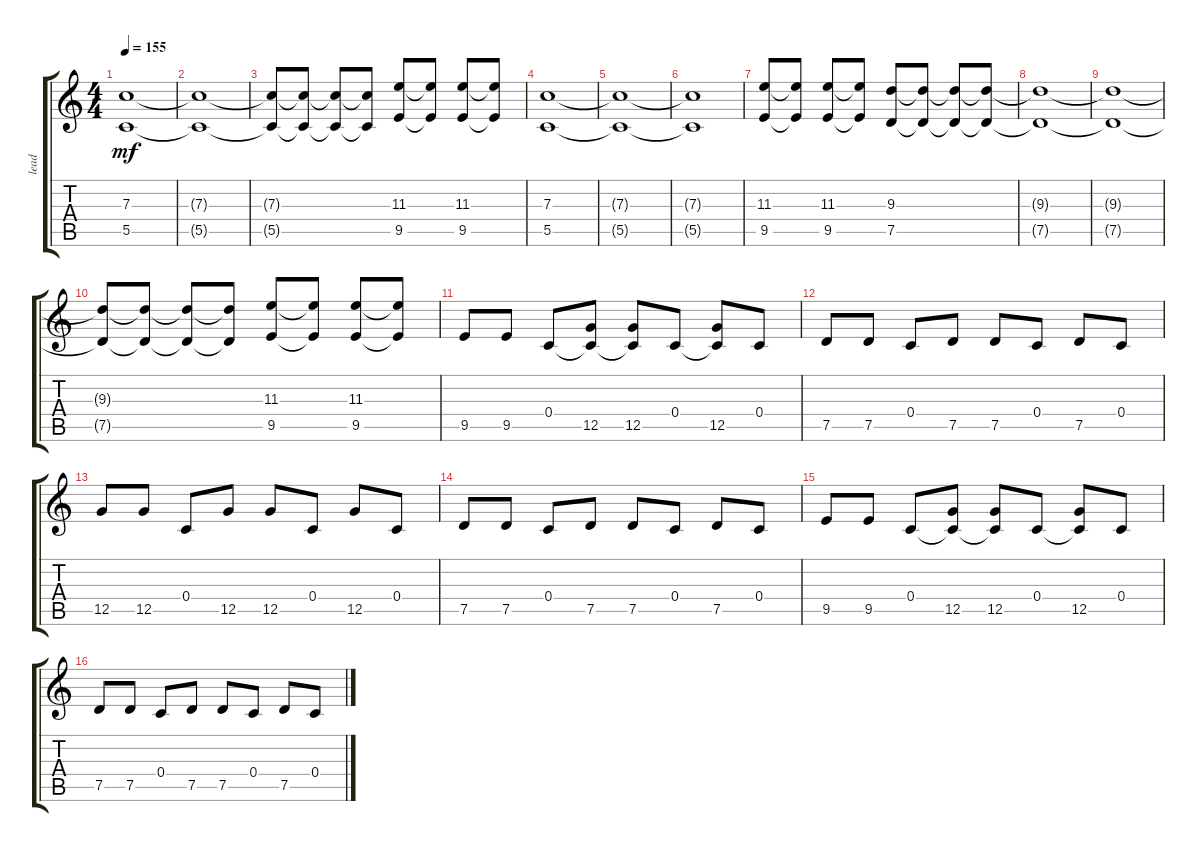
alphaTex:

\track ("lead" "lead") {instrument distortionguitar}
\staff {score tabs}
\tuning (D4 A3 F3 C3 G2 C2) {hide}
\ts (4 4)
\tempo 155
\clef g2
\ks c
(7.3{t} 5.5{t}).1{dy mf} |
(7.3{t} 5.5{t}).1 |
(7.3{t} 5.5{t}).8 (7.3{t} 5.5{t}).8 (7.3{t} 5.5{t}).8 (7.3{t} 5.5{t}).8 (11.3 9.5).8 (11.3{t} 9.5{t}).8 (11.3 9.5).8 (11.3{t} 9.5{t}).8 |
(7.3 5.5).1 |
(7.3{t} 5.5{t}).1 |
(7.3{t} 5.5{t}).1 |
(11.3 9.5).8 (11.3{t} 9.5{t}).8 (11.3 9.5).8 (11.3{t} 9.5{t}).8 (9.3 7.5).8 (9.3{t} 7.5{t}).8 (9.3{t} 7.5{t}).8 (9.3{t} 7.5{t}).8 |
(9.3{t} 7.5{t}).1 |
(9.3{t} 7.5{t}).1 |
(9.3{t} 7.5{t}).8 (9.3{t} 7.5{t}).8 (9.3{t} 7.5{t}).8 (9.3{t} 7.5{t}).8 (11.3 9.5).8 (11.3{t} 9.5{t}).8 (11.3 9.5).8 (11.3{t} 9.5{t}).8 |
9.5.8 9.5.8 0.4.8 (0.4{t} 12.5).8 (0.4{t} 12.5).8 0.4.8 (0.4{t} 12.5).8 0.4.8 |
7.5.8 7.5.8 0.4.8 7.5.8 7.5.8 0.4.8 7.5.8 0.4.8 |
12.5.8 12.5.8 0.4.8 12.5.8 12.5.8 0.4.8 12.5.8 0.4.8 |
7.5.8 7.5.8 0.4.8 7.5.8 7.5.8 0.4.8 7.5.8 0.4.8 |
9.5.8 9.5.8 0.4.8 (0.4{t} 12.5).8 (0.4{t} 12.5).8 0.4.8 (0.4{t} 12.5).8 0.4.8 |
7.5.8 7.5.8 0.4.8 7.5.8 7.5.8 0.4.8 7.5.8 0.4.8
